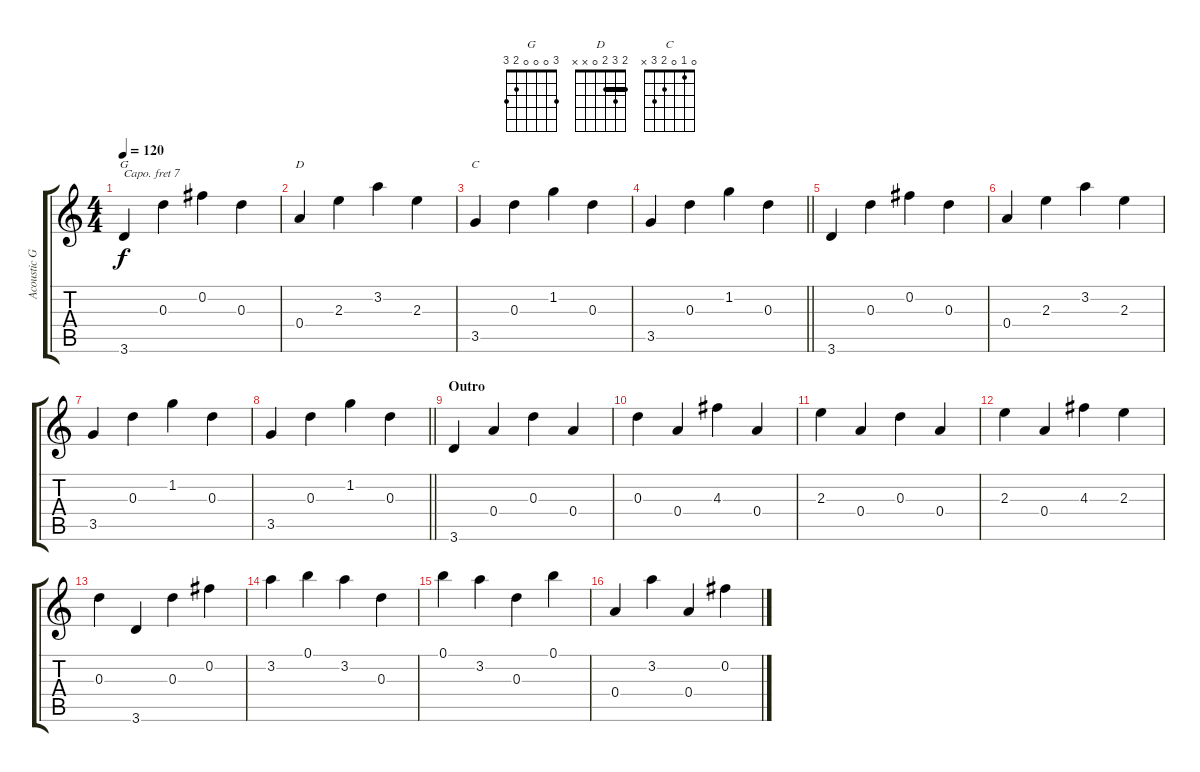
\track ("Acoustic Guitar" "Acoustic G") {instrument acousticguitarsteel}
\staff {score tabs}
\capo 7
\tuning (E4 B3 G3 D3 A2 E2) {hide}
\chord ("G" 3 0 0 0 2 3)
\chord ("D" 2 3 2 0 x x) {barre 2}
\chord ("C" 0 1 0 2 3 x)
\ts (4 4)
\tempo 120
\clef g2
\ks c
3.6.4{ch "G" dy f} 0.3.4 0.2.4 0.3.4 |
0.4.4{ch "D"} 2.3.4 3.2.4 2.3.4 |
3.5.4{ch "C"} 0.3.4 1.2.4 0.3.4 |
\barLineRight lightlight
3.5.4 0.3.4 1.2.4 0.3.4 |
3.6.4 0.3.4 0.2.4 0.3.4 |
0.4.4 2.3.4 3.2.4 2.3.4 |
3.5.4 0.3.4 1.2.4 0.3.4 |
\barLineRight lightlight
3.5.4 0.3.4 1.2.4 0.3.4 |
\section ("" "Outro")
3.6.4 0.4.4 0.3.4 0.4.4 |
0.3.4 0.4.4 4.3.4 0.4.4 |
2.3.4 0.4.4 0.3.4 0.4.4 |
2.3.4 0.4.4 4.3.4 2.3.4 |
0.3.4 3.6.4 0.3.4 0.2.4 |
3.2.4 0.1.4 3.2.4 0.3.4 |
0.1.4 3.2.4 0.3.4 0.1.4 |
0.4.4 3.2.4 0.4.4 0.2.4
